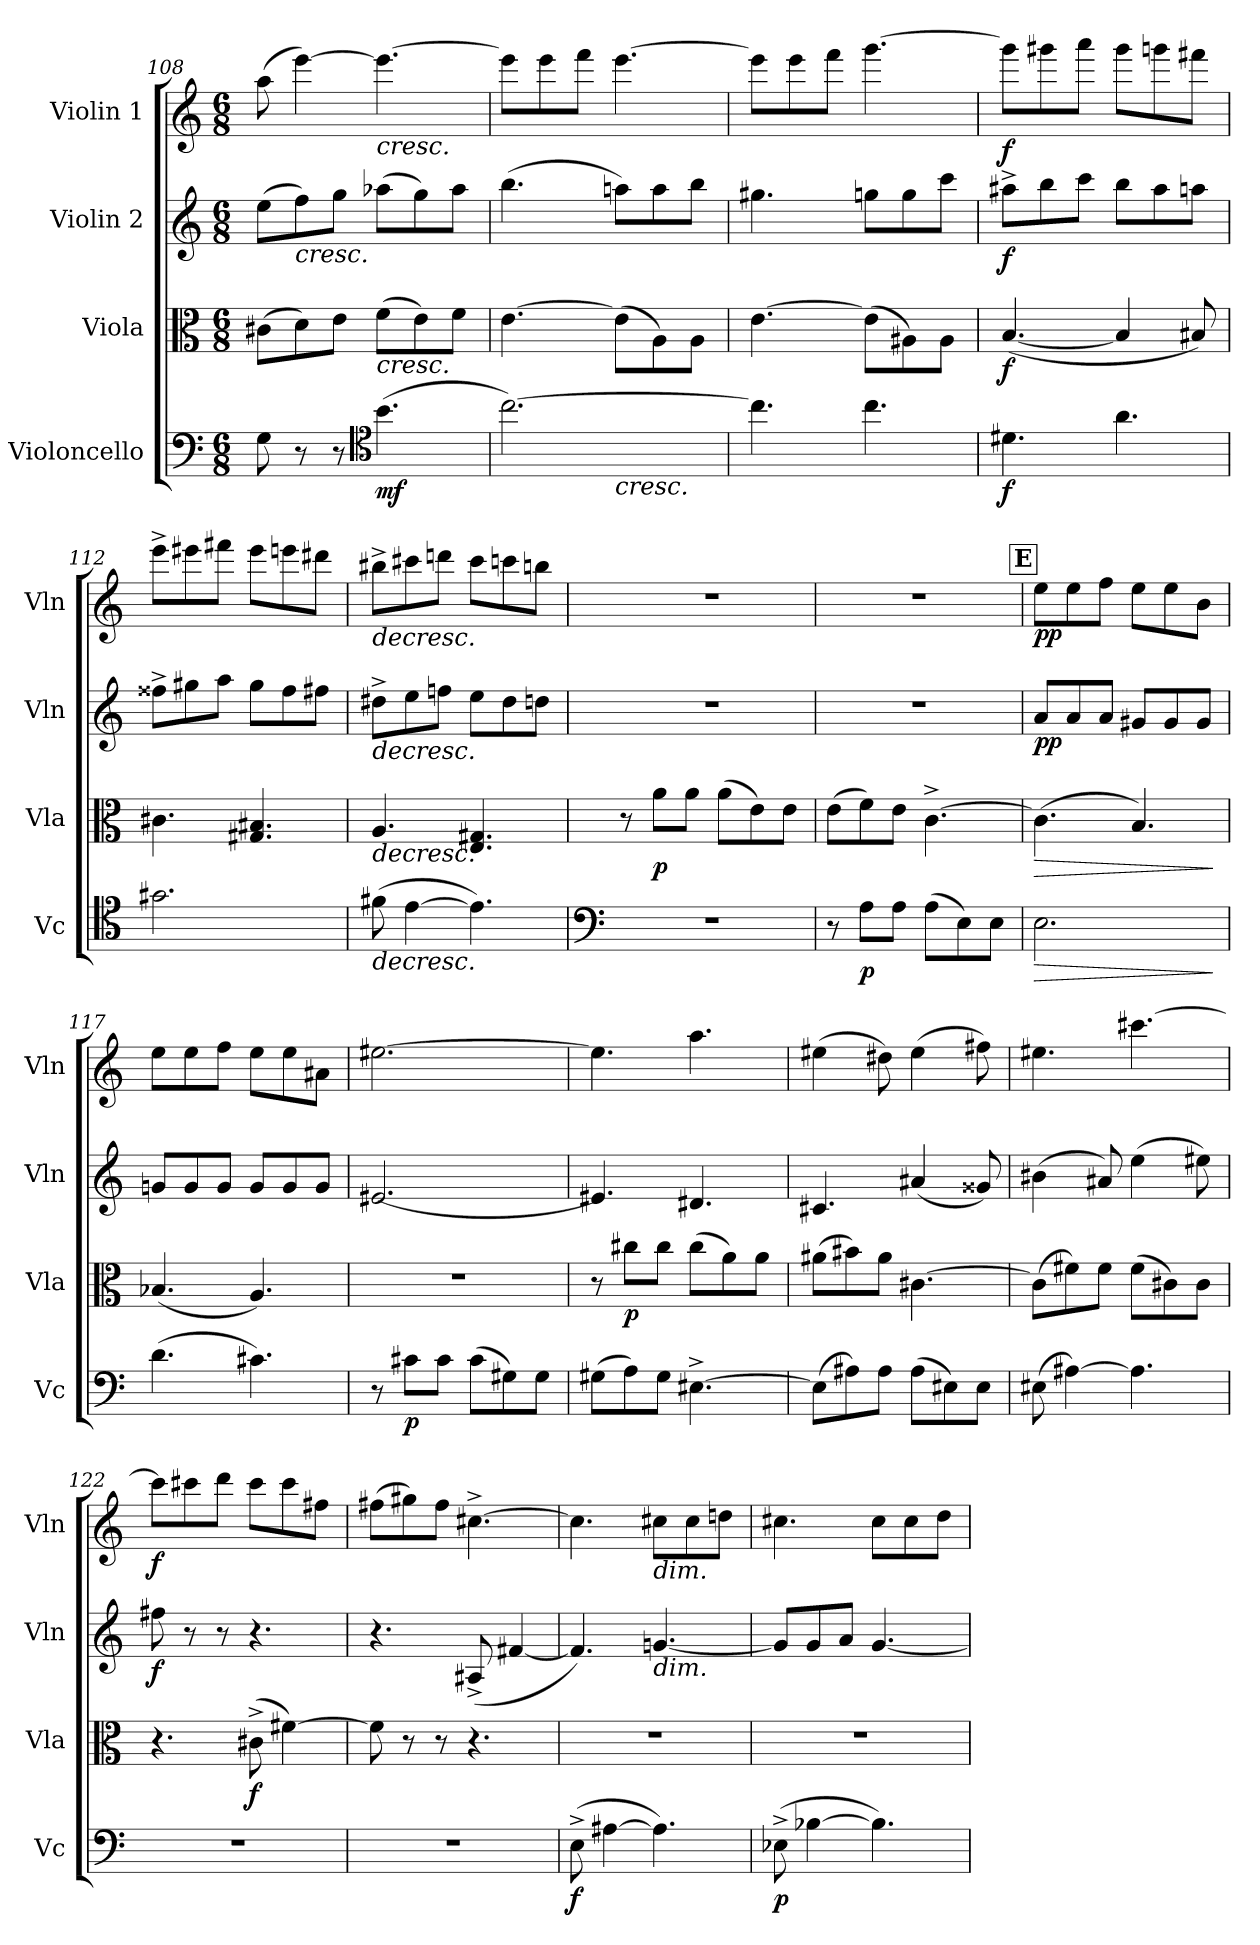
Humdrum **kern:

**kern	**dynam	**kern	**dynam	**kern	**dynam	**kern	**dynam
*part4	*part4	*part3	*part3	*part2	*part2	*part1	*part1
*staff4	*staff4	*staff3	*staff3	*staff2	*staff2	*staff1	*staff1
*I"Violoncello	*	*I"Viola	*	*I"Violin 2	*	*I"Violin 1	*
*I'Vc	*	*I'Vla	*	*I'Vln	*	*I'Vln	*
*clefF4	*	*clefC3	*	*clefG2	*	*clefG2	*
*k[]	*	*k[]	*	*k[]	*	*k[]	*
*M6/8	*	*M6/8	*	*M6/8	*	*M6/8	*
=108	=108	=108	=108	=108	=108	=108	=108
8G\	.	(8c#X\L	.	(8ee\L	.	(8aa\	.
!	!	!	!	!	!LO:HP:b	!	!
8r	.	8d\)	.	8ff\)	<	[4eee\)	.
8r	.	8e\J	.	8gg\J	.	.	.
*clefC4	*	*	*	*	*	*	*
!	!LO:DY:b	!	!LO:HP:b	!	!	!	!LO:HP:b
(4.b\	mf	(8f\L	<	(8aa-X\L	.	4.eee\_	<
.	.	8e\)	.	8gg\)	.	.	.
.	.	8f\J	.	8aa-\J	.	.	.
!!LO:LB:g=z
=109	=109	=109	=109	=109	=109	=109	=109
*^	*	*	*	*	*	*	*
[2.cc\)	4.ryy	.	[4.e\	.	(4.bb\	.	8eee\L]	.
.	.	.	.	.	.	.	8eee\	.
.	.	.	.	.	.	.	8fff\J	.
!	!	!LO:HP:b	!	!	!	!	!	!
.	4.ryy	<	(8e\L]	.	8aan\L)	.	[4.eee\	.
.	.	.	8A\)	.	8aa\	.	.	.
.	.	.	8A\J	.	8bb\J	.	.	.
*v	*v	*	*	*	*	*	*	*
=110	=110	=110	=110	=110	=110	=110	=110
4.cc\]	.	[4.e\	.	4.gg#X\	.	8eee\L]	.
.	.	.	.	.	.	8eee\	.
.	.	.	.	.	.	8fff\J	.
4.cc\	.	(8e\L]	.	8ggn\L	.	[4.ggg\	.
.	.	8A#X\)	.	8gg\	.	.	.
.	.	8A#\J	.	8ccc\J	.	.	.
=111	=111	=111	=111	=111	=111	=111	=111
!	!LO:DY:b	!	!LO:DY:b	!	!LO:DY:b	!	!LO:DY:b
4.d#X\	f	([4.B/	f	8aa#X^\L	f	8ggg\L]	f
.	.	.	.	8bb\	.	8ggg#X\	.
.	.	.	.	8ccc\J	.	8aaa\J	.
4.a\	.	4B/]	.	8bb\L	.	8ggg#\L	.
.	.	.	.	8aa#\	.	8gggn\	.
.	.	8B#X/)	.	8aan\J	.	8fff#X\J	.
=112	=112	=112	=112	=112	=112	=112	=112
2.g#X\	.	4.c#X\	.	8ff##X^\L	.	8eee^\L	.
.	.	.	.	8gg#X\	.	8eee#X\	.
.	.	.	.	8aa\J	.	8fff#X\J	.
.	.	4.G#X/ 4.B#X/	.	8gg#\L	.	8eee#\L	.
.	.	.	.	8ff##\	.	8eeen\	.
.	.	.	.	8ff#X\J	.	8ddd#X\J	.
=113	=113	=113	=113	=113	=113	=113	=113
!	!LO:HP:b	!	!LO:HP:b	!	!LO:HP:b	!	!LO:HP:b
(8f#X\	>	4.A/	>	8dd#X^\L	>	8bb#X^\L	>
[>4e\	.	.	.	8ee\	.	8ccc#X\	.
.	.	.	.	8ffn\J	.	8dddn\J	.
4.e\])	[	4.E/ 4.G#X/	[	8ee\L	.	8ccc#\L	.
.	.	.	.	8dd#\	.	8cccn\	.
.	.	.	.	8ddn\J	.	8bbn\J	.
.	.	.	.	.	[	.	[
!!LO:LB:g=z
=114	=114	=114	=114	=114	=114	=114	=114
*clefF4	*	*	*	*	*	*	*
2.r	.	8r	.	2.r	.	2.r	.
!	!	!	!LO:DY:b	!	!	!	!
.	.	8a\L	p	.	.	.	.
.	.	8a\J	.	.	.	.	.
.	.	(8a\L	.	.	.	.	.
.	.	8e\)	.	.	.	.	.
.	.	8e\J	.	.	.	.	.
=115	=115	=115	=115	=115	=115	=115	=115
8r	.	(8e\L	.	2.r	.	2.r	.
!	!LO:DY:b	!	!	!	!	!	!
8A\L	p	8f\)	.	.	.	.	.
8A\J	.	8e\J	.	.	.	.	.
(8A\L	.	[4.c^\	.	.	.	.	.
8E\)	.	.	.	.	.	.	.
8E\J	.	.	.	.	.	.	.
!!LO:REH:place=s1:a:B:cj:fs=14:t=E
=116	=116	=116	=116	=116	=116	=116	=116
!	!LO:HP:b	!	!LO:HP:b	!	!LO:DY:b	!	!LO:DY:b
2.E\	>	(4.c\]	>	8a/L	pp	8ee\L	pp
.	.	.	.	8a/	.	8ee\	.
.	.	.	.	8a/J	.	8ff\J	.
.	.	4.B/)	.	8g#X/L	.	8ee\L	.
.	.	.	.	8g#/	.	8ee\	.
.	.	.	.	8g#/J	.	8b\J	.
.	]	.	]	.	.	.	.
=117	=117	=117	=117	=117	=117	=117	=117
(4.d\	.	(4.B-X/	.	8gn/L	.	8ee\L	.
.	.	.	.	8g/	.	8ee\	.
.	.	.	.	8g/J	.	8ff\J	.
4.c#X\)	.	4.A/)	.	8g/L	.	8ee\L	.
.	.	.	.	8g/	.	8ee\	.
.	.	.	.	8g/J	.	8a#X\J	.
=118	=118	=118	=118	=118	=118	=118	=118
8r	.	2.r	.	[<2.e#X/	.	[>2.ee#X\	.
!	!LO:DY:b	!	!	!	!	!	!
8c#X\L	p	.	.	.	.	.	.
8c#\J	.	.	.	.	.	.	.
(8c#\L	.	.	.	.	.	.	.
8G#X\)	.	.	.	.	.	.	.
8G#\J	.	.	.	.	.	.	.
!!LO:LB:g=z
=119	=119	=119	=119	=119	=119	=119	=119
(8G#X\L	.	8r	.	4.e#X/]	.	4.ee#\]	.
!	!	!	!LO:DY:b	!	!	!	!
8A\)	.	8cc#X\L	p	.	.	.	.
8G#\J	.	8cc#\J	.	.	.	.	.
[>4.E#X^\	.	(8cc#\L	.	4.d#X/	.	4.aa\	.
.	.	8a\)	.	.	.	.	.
.	.	8a\J	.	.	.	.	.
=120	=120	=120	=120	=120	=120	=120	=120
(8E#\L]	.	(8a#X\L	.	4.c#X/	.	(4ee#X\	.
8A#X\)	.	8b#X\)	.	.	.	.	.
8A#\J	.	8a#\J	.	.	.	8dd#X\)	.
(8A#\L	.	[>4.c#X\	.	(4a#X/	.	(4ee#\	.
8E#X\)	.	.	.	.	.	.	.
8E#\J	.	.	.	8g##X/)	.	8ff#X\)	.
=121	=121	=121	=121	=121	=121	=121	=121
(8E#X\	.	(8c#\L]	.	(4b#X\	.	4.ee#X\	.
[>4A#X\)	.	8f#X\)	.	.	.	.	.
.	.	8f#\J	.	8a#X/)	.	.	.
4.A#\]	.	(8f#\L	.	(4ee\	.	[4.ccc#X\	.
.	.	8c#X\)	.	.	.	.	.
.	.	8c#\J	.	8ee#X\)	.	.	.
.	]	.	]	.	]	.	]
=122	=122	=122	=122	=122	=122	=122	=122
!	!	!	!	!	!LO:DY:b	!	!LO:DY:b
2.r	.	4.r	.	8ff#X\	f	8ccc#\L]	f
.	.	.	.	8r	.	8ccc#X\	.
.	.	.	.	8r	.	8ddd\J	.
!	!	!	!LO:DY:b	!	!	!	!
.	.	(8c#X^\	f	4.r	.	8ccc#\L	.
.	.	[4f#X\)	.	.	.	8ccc#\	.
.	.	.	.	.	.	8ff#X\J	.
=123	=123	=123	=123	=123	=123	=123	=123
2.r	.	8f#\]	.	4.r	.	(8ff#X\L	.
.	.	8r	.	.	.	8gg#X\)	.
.	.	8r	.	.	.	8ff#\J	.
.	.	4.r	.	(8A#X^/	.	[>4.cc#X^\	.
.	.	.	.	[4f#X/	.	.	.
!!LO:PB:g=z
=124	=124	=124	=124	=124	=124	=124	=124
!	!LO:DY:b	!	!	!	!	!	!
(8E^\	f	2.r	.	4.f#/])	.	4.cc#\]	.
[>4A#X\	.	.	.	.	.	.	.
!	!	!	!	!	!	!LO:TX:b:i:t=dim.	!
!	!	!	!	!LO:TX:b:i:t=dim.	!	!	!
4.A#\])	.	.	.	[<4.gn/	.	8cc#X\L	.
.	.	.	.	.	.	8cc#\	.
.	.	.	.	.	.	8ddn\J	.
=125	=125	=125	=125	=125	=125	=125	=125
!	!LO:DY:b	!	!	!	!	!	!
(8E-X^\	p	2.r	.	8g/L]	.	4.cc#X\	.
[>4B-X\	.	.	.	8g/	.	.	.
.	.	.	.	8a/J	.	.	.
4.B-\])	.	.	.	[<4.g/	.	8cc#\L	.
.	.	.	.	.	.	8cc#\	.
.	.	.	.	.	.	8dd\J	.
=	=	=	=	=	=	=	=
*-	*-	*-	*-	*-	*-	*-	*-
